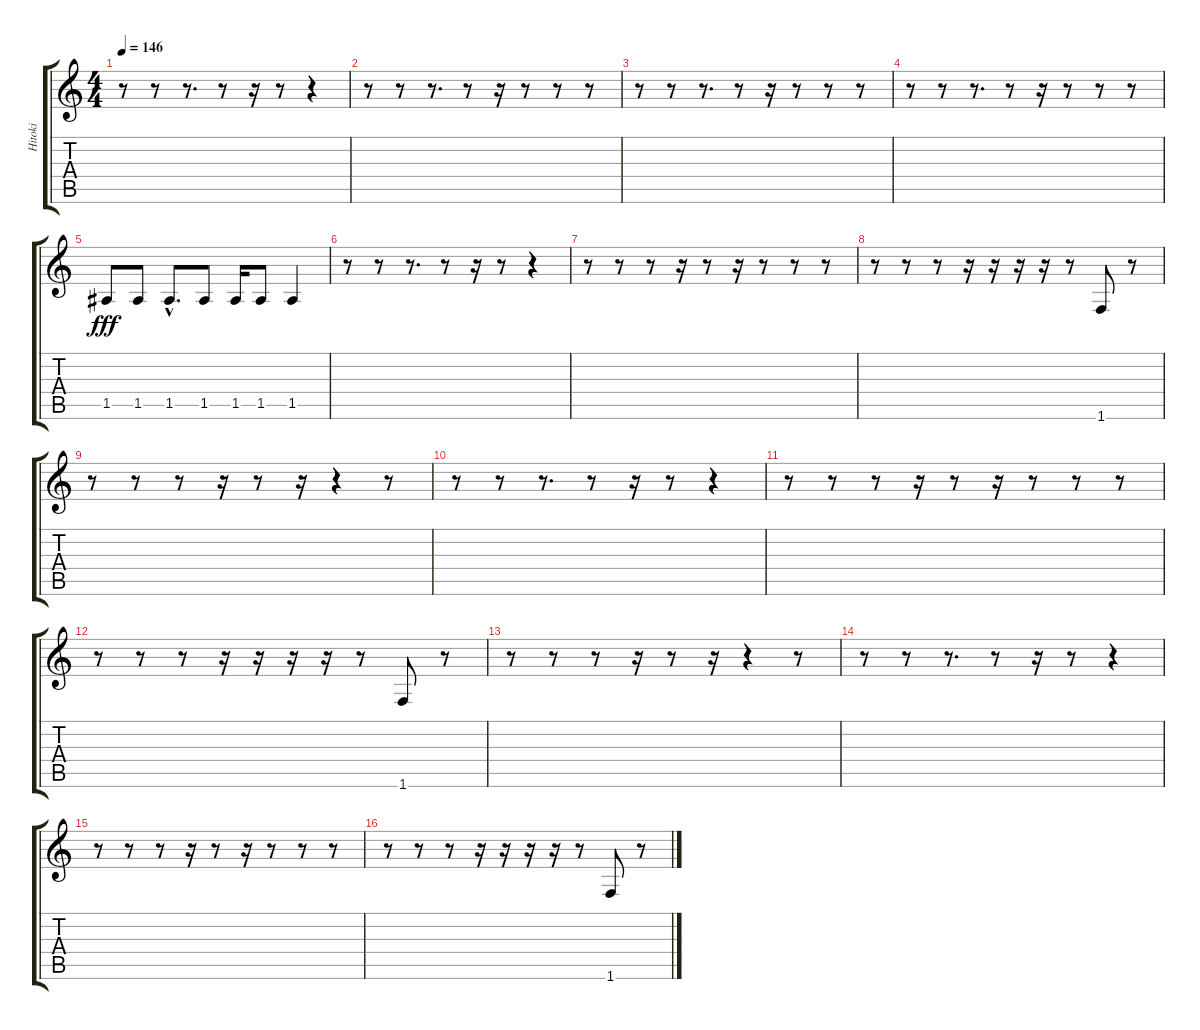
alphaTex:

\track ("Hitoki " "Hitoki ") {instrument electricbassfinger}
\staff {score tabs}
\tuning (E4 B3 G3 D3 A2 E2) {hide}
\ts (4 4)
\tempo 146
\clef g2
\ks c
r.8{dy fff} r.8 r.8{d} r.8 r.16 r.8 r.4 |
r.8 r.8 r.8{d} r.8 r.16 r.8 r.8 r.8 |
r.8 r.8 r.8{d} r.8 r.16 r.8 r.8 r.8 |
r.8 r.8 r.8{d} r.8 r.16 r.8 r.8 r.8 |
1.5.8 1.5.8 1.5{hac}.8{d} 1.5.8 1.5.16 1.5.8 1.5.4 |
r.8 r.8 r.8{d} r.8 r.16 r.8 r.4 |
r.8 r.8 r.8 r.16 r.8 r.16 r.8 r.8 r.8 |
r.8 r.8 r.8 r.16 r.16 r.16 r.16 r.8 1.6.8 r.8 |
r.8 r.8 r.8 r.16 r.8 r.16 r.4 r.8 |
r.8 r.8 r.8{d} r.8 r.16 r.8 r.4 |
r.8 r.8 r.8 r.16 r.8 r.16 r.8 r.8 r.8 |
r.8 r.8 r.8 r.16 r.16 r.16 r.16 r.8 1.6.8 r.8 |
r.8 r.8 r.8 r.16 r.8 r.16 r.4 r.8 |
r.8 r.8 r.8{d} r.8 r.16 r.8 r.4 |
r.8 r.8 r.8 r.16 r.8 r.16 r.8 r.8 r.8 |
r.8 r.8 r.8 r.16 r.16 r.16 r.16 r.8 1.6.8 r.8
